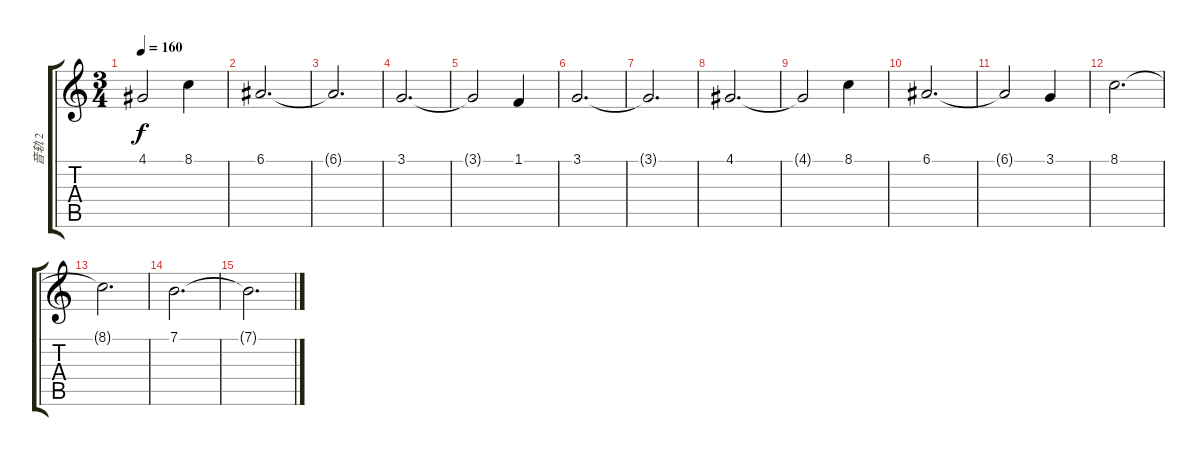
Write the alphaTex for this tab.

\track ("音轨 2" "音轨 2") {instrument pad4choir}
\staff {score tabs}
\tuning (E4 B3 G3 D3 A2 E2) {hide}
\ts (3 4)
\tempo 160
\clef g2
\ks c
4.1{t}.2{dy f} 8.1.4 |
6.1.2{d} |
6.1{t}.2{d} |
3.1.2{d} |
3.1{t}.2 1.1.4 |
3.1.2{d} |
3.1{t}.2{d} |
4.1.2{d} |
4.1{t}.2 8.1.4 |
6.1.2{d} |
6.1{t}.2 3.1.4 |
8.1.2{d} |
8.1{t}.2{d} |
7.1.2{d txt " "} |
7.1{t}.2{d}
